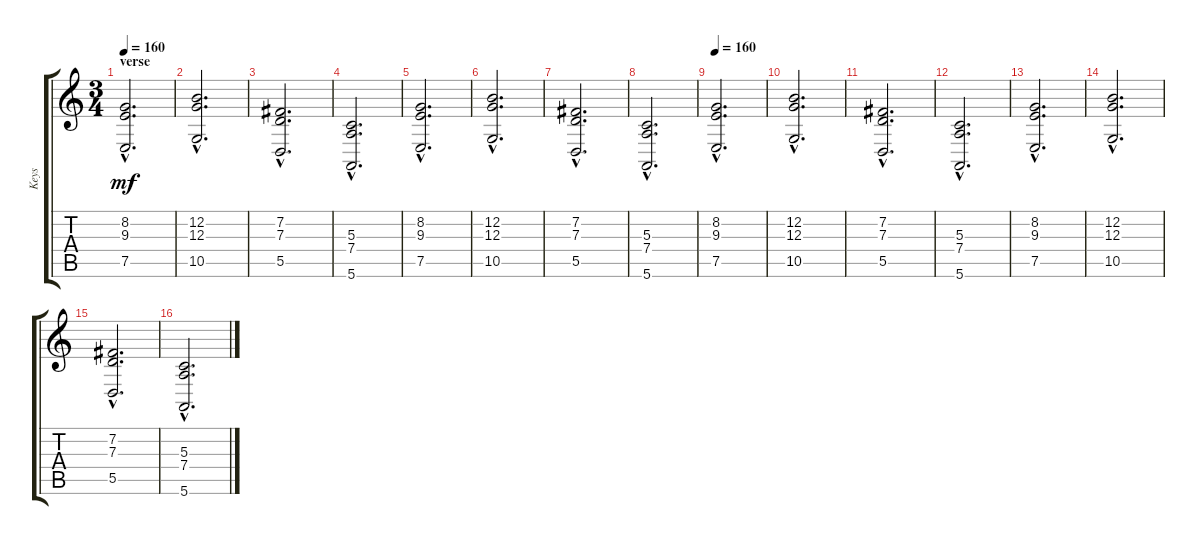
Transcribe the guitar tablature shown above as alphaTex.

\track ("Keys" "Keys") {instrument stringensemble1}
\staff {score tabs}
\tuning (E4 B3 G3 D3 A2 E2) {hide}
\ts (3 4)
\section ("" "verse")
\tempo 160
\clef g2
\ks c
(8.2{hac} 9.3{hac} 7.5{hac}).2{d dy mf} |
(12.2{hac} 12.3{hac} 10.5{hac}).2{d} |
(7.2{hac} 7.3{hac} 5.5{hac}).2{d} |
(5.3{hac} 7.4{hac} 5.6{hac}).2{d} |
(8.2{hac} 9.3{hac} 7.5{hac}).2{d} |
(12.2{hac} 12.3{hac} 10.5{hac}).2{d} |
(7.2{hac} 7.3{hac} 5.5{hac}).2{d} |
(5.3{hac} 7.4{hac} 5.6{hac}).2{d} |
\tempo 160
(8.2{hac} 9.3{hac} 7.5{hac}).2{d} |
(12.2{hac} 12.3{hac} 10.5{hac}).2{d} |
(7.2{hac} 7.3{hac} 5.5{hac}).2{d} |
(5.3{hac} 7.4{hac} 5.6{hac}).2{d} |
(8.2{hac} 9.3{hac} 7.5{hac}).2{d} |
(12.2{hac} 12.3{hac} 10.5{hac}).2{d} |
(7.2{hac} 7.3{hac} 5.5{hac}).2{d} |
(5.3{hac} 7.4{hac} 5.6{hac}).2{d}
